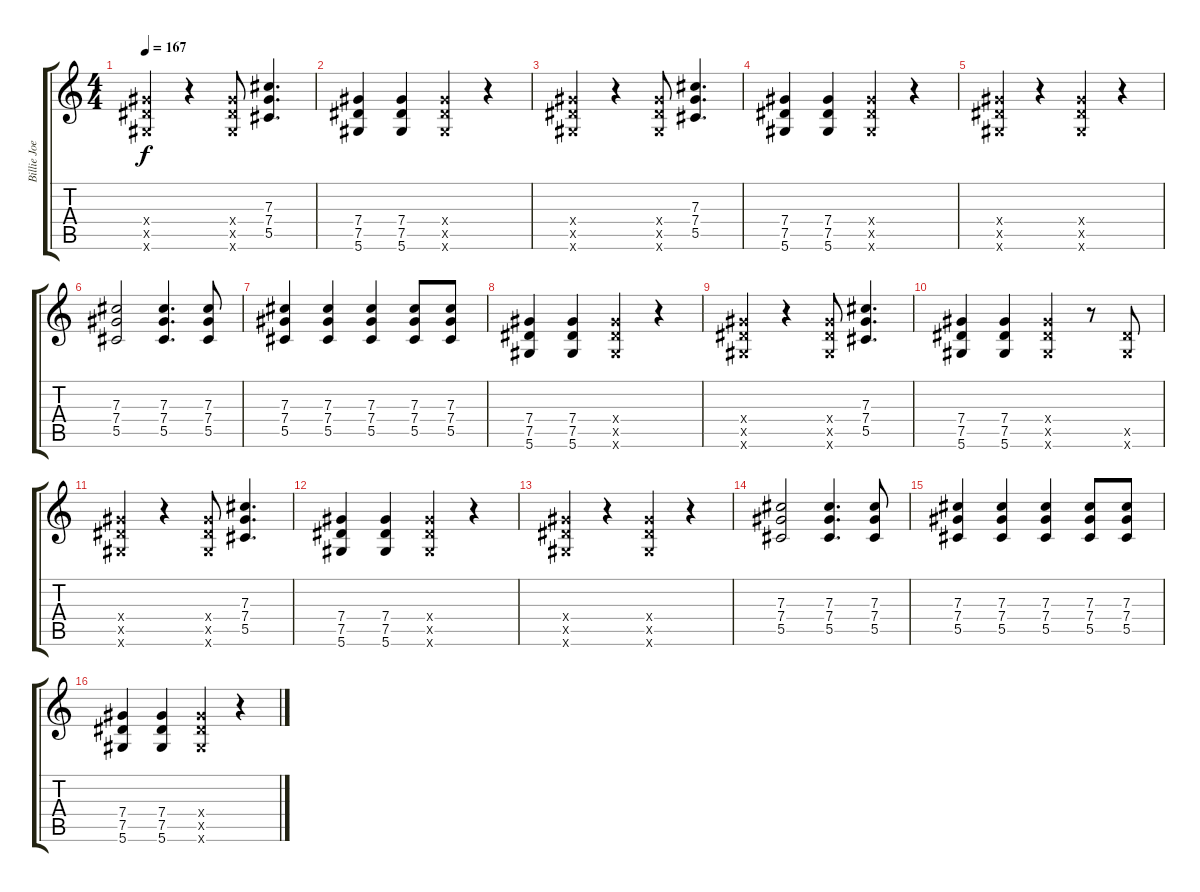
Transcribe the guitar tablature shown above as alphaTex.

\track ("Billie Joe Armstrong - Guitar" "Billie Joe") {instrument distortionguitar}
\staff {score tabs}
\tuning (Eb4 Bb3 Gb3 Db3 Ab2 Eb2) {hide}
\ts (4 4)
\tempo 167
\clef g2
\ks c
(7.4{x} 7.5{x} 5.6{x}).4{dy f} r.4 (7.4{x} 7.5{x} 5.6{x}).8 (7.3 7.4 5.5).4{d} |
(7.4 7.5 5.6).4 (7.4 7.5 5.6).4 (7.4{x} 7.5{x} 5.6{x}).4 r.4 |
(7.4{x} 7.5{x} 5.6{x}).4 r.4 (7.4{x} 7.5{x} 5.6{x}).8 (7.3 7.4 5.5).4{d} |
(7.4 7.5 5.6).4 (7.4 7.5 5.6).4 (7.4{x} 7.5{x} 5.6{x}).4 r.4 |
(7.4{x} 7.5{x} 5.6{x}).4 r.4 (7.4{x} 7.5{x} 5.6{x}).4 r.4 |
(7.3 7.4 5.5).2 (7.3 7.4 5.5).4{d} (7.3 7.4 5.5).8 |
(7.3 7.4 5.5).4 (7.3 7.4 5.5).4 (7.3 7.4 5.5).4 (7.3 7.4 5.5).8 (7.3 7.4 5.5).8 |
(7.4 7.5 5.6).4 (7.4 7.5 5.6).4 (7.4{x} 7.5{x} 5.6{x}).4 r.4 |
(7.4{x} 7.5{x} 5.6{x}).4 r.4 (7.4{x} 7.5{x} 5.6{x}).8 (7.3 7.4 5.5).4{d} |
(7.4 7.5 5.6).4 (7.4 7.5 5.6).4 (7.4{x} 7.5{x} 5.6{x}).4 r.8 (7.5{x} 5.6{x}).8 |
(7.4{x} 7.5{x} 5.6{x}).4 r.4 (7.4{x} 7.5{x} 5.6{x}).8 (7.3 7.4 5.5).4{d} |
(7.4 7.5 5.6).4 (7.4 7.5 5.6).4 (7.4{x} 7.5{x} 5.6{x}).4 r.4 |
(7.4{x} 7.5{x} 5.6{x}).4 r.4 (7.4{x} 7.5{x} 5.6{x}).4 r.4 |
(7.3 7.4 5.5).2 (7.3 7.4 5.5).4{d} (7.3 7.4 5.5).8 |
(7.3 7.4 5.5).4 (7.3 7.4 5.5).4 (7.3 7.4 5.5).4 (7.3 7.4 5.5).8 (7.3 7.4 5.5).8 |
(7.4 7.5 5.6).4 (7.4 7.5 5.6).4 (7.4{x} 7.5{x} 5.6{x}).4 r.4
